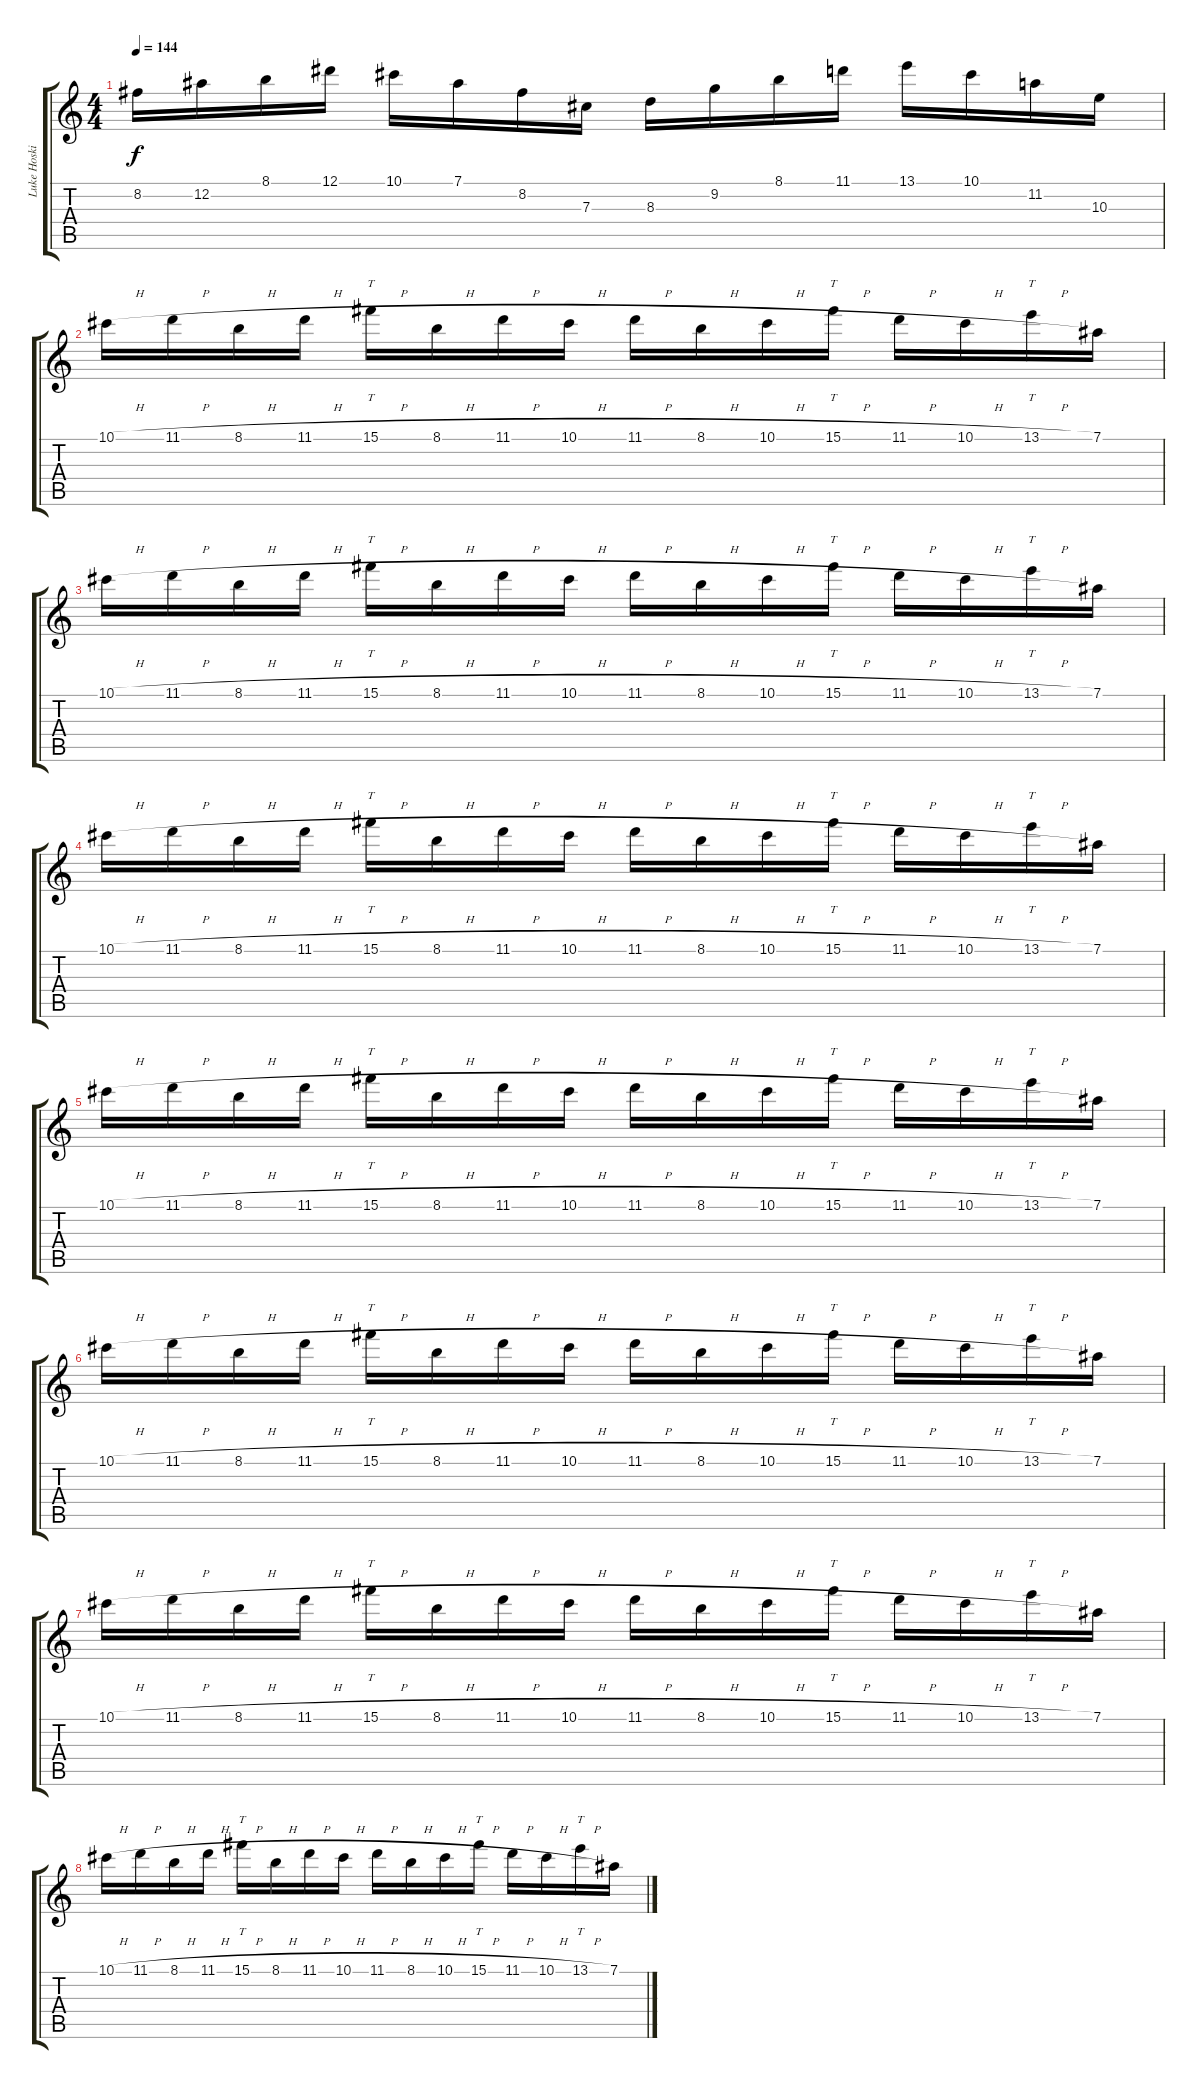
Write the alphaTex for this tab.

\track ("Luke Hoskin" "Luke Hoski") {instrument overdrivenguitar}
\staff {score tabs}
\tuning (Eb4 Bb3 Gb3 Db3 Ab2 Eb2) {hide}
\ts (4 4)
\tempo 144
\clef g2
\ks c
8.2.16{dy f} 12.2.16 8.1.16 12.1.16 10.1.16 7.1.16 8.2.16 7.3.16 8.3.16 9.2.16 8.1.16 11.1.16 13.1.16 10.1.16 11.2.16 10.3.16 |
10.1{h}.16 11.1{h}.16 8.1{h}.16 11.1{h}.16 15.1{h}.16{tt} 8.1{h}.16 11.1{h}.16 10.1{h}.16 11.1{h}.16 8.1{h}.16 10.1{h}.16 15.1{h}.16{tt} 11.1{h}.16 10.1{h}.16 13.1{h}.16{tt} 7.1.16 |
10.1{h}.16 11.1{h}.16 8.1{h}.16 11.1{h}.16 15.1{h}.16{tt} 8.1{h}.16 11.1{h}.16 10.1{h}.16 11.1{h}.16 8.1{h}.16 10.1{h}.16 15.1{h}.16{tt} 11.1{h}.16 10.1{h}.16 13.1{h}.16{tt} 7.1.16 |
10.1{h}.16 11.1{h}.16 8.1{h}.16 11.1{h}.16 15.1{h}.16{tt} 8.1{h}.16 11.1{h}.16 10.1{h}.16 11.1{h}.16 8.1{h}.16 10.1{h}.16 15.1{h}.16{tt} 11.1{h}.16 10.1{h}.16 13.1{h}.16{tt} 7.1.16 |
10.1{h}.16 11.1{h}.16 8.1{h}.16 11.1{h}.16 15.1{h}.16{tt} 8.1{h}.16 11.1{h}.16 10.1{h}.16 11.1{h}.16 8.1{h}.16 10.1{h}.16 15.1{h}.16{tt} 11.1{h}.16 10.1{h}.16 13.1{h}.16{tt} 7.1.16 |
10.1{h}.16 11.1{h}.16 8.1{h}.16 11.1{h}.16 15.1{h}.16{tt} 8.1{h}.16 11.1{h}.16 10.1{h}.16 11.1{h}.16 8.1{h}.16 10.1{h}.16 15.1{h}.16{tt} 11.1{h}.16 10.1{h}.16 13.1{h}.16{tt} 7.1.16 |
10.1{h}.16 11.1{h}.16 8.1{h}.16 11.1{h}.16 15.1{h}.16{tt} 8.1{h}.16 11.1{h}.16 10.1{h}.16 11.1{h}.16 8.1{h}.16 10.1{h}.16 15.1{h}.16{tt} 11.1{h}.16 10.1{h}.16 13.1{h}.16{tt} 7.1.16 |
10.1{h}.16 11.1{h}.16 8.1{h}.16 11.1{h}.16 15.1{h}.16{tt} 8.1{h}.16 11.1{h}.16 10.1{h}.16 11.1{h}.16 8.1{h}.16 10.1{h}.16 15.1{h}.16{tt} 11.1{h}.16 10.1{h}.16 13.1{h}.16{tt} 7.1.16
